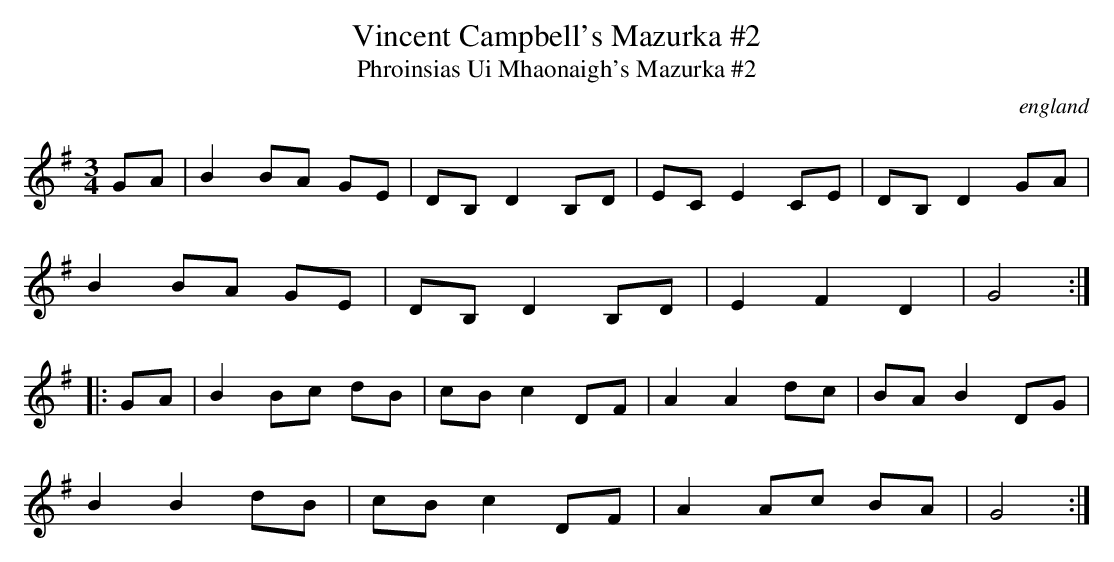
X:1
T:Vincent Campbell's Mazurka #2
T:Phroinsias Ui Mhaonaigh's Mazurka #2
O:england
M:3/4
K:G
GA|B2 BA GE|DB, D2 B,D|EC E2 CE|DB, D2 GA|
B2 BA GE|DB, D2 B,D|E2 F2 D2|G4:|
|:GA|B2 Bc dB|cB c2 DF|A2 A2 dc|BA B2 DG|
B2 B2 dB|cB c2 DF|A2 Ac BA|G4:|
